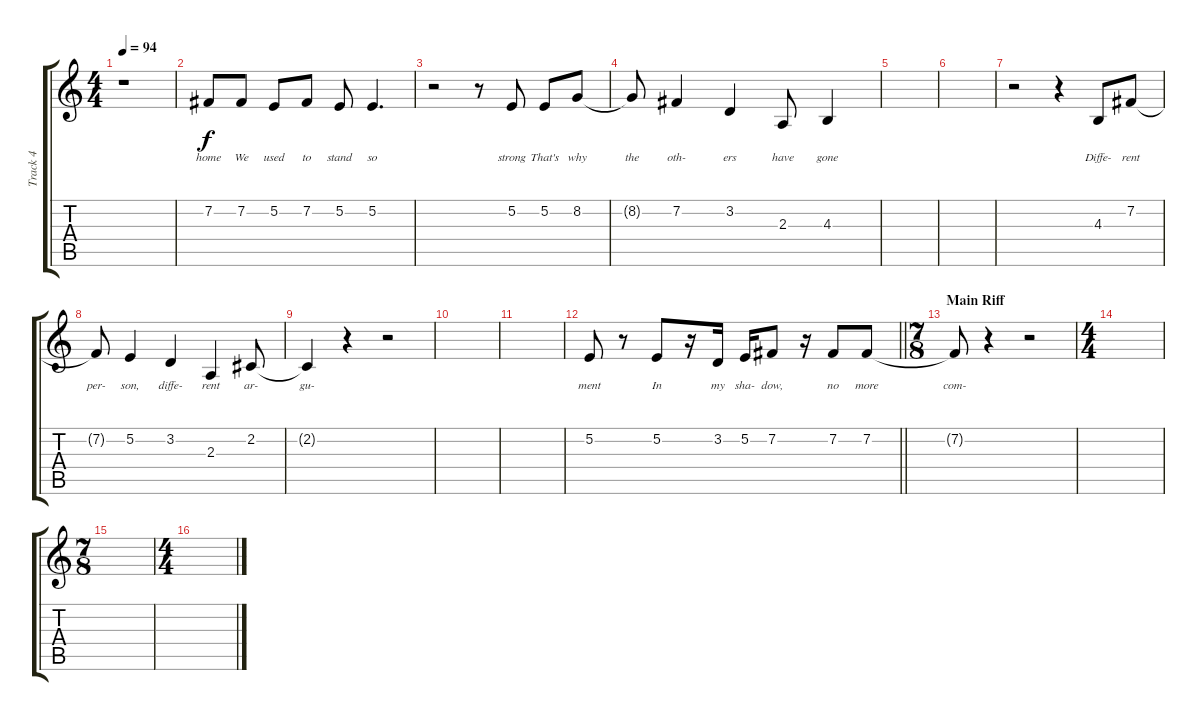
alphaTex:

\track ("Track 4" "Track 4") {instrument tenorsax}
\staff {score tabs}
\tuning (E4 B3 G3 D3 A2 E2) {hide}
\ts (4 4)
\tempo 94
\clef g2
\ks c
r.1{dy f} |
7.2.8{lyrics (0 "home") lyrics (1 "") lyrics (2 "") lyrics (3 "") lyrics (4 "")} 7.2.8{lyrics (0 "We") lyrics (1 "") lyrics (2 "") lyrics (3 "") lyrics (4 "")} 5.2.8{lyrics (0 "used") lyrics (1 "") lyrics (2 "") lyrics (3 "") lyrics (4 "")} 7.2.8{lyrics (0 "to") lyrics (1 "") lyrics (2 "") lyrics (3 "") lyrics (4 "")} 5.2.8{lyrics (0 "stand") lyrics (1 "") lyrics (2 "") lyrics (3 "") lyrics (4 "")} 5.2.4{d lyrics (0 "so") lyrics (1 "") lyrics (2 "") lyrics (3 "") lyrics (4 "")} |
r.2 r.8 5.2.8{lyrics (0 "strong") lyrics (1 "") lyrics (2 "") lyrics (3 "") lyrics (4 "")} 5.2.8{lyrics (0 "That's") lyrics (1 "") lyrics (2 "") lyrics (3 "") lyrics (4 "")} 8.2.8{lyrics (0 "why") lyrics (1 "") lyrics (2 "") lyrics (3 "") lyrics (4 "")} |
8.2{t}.8{lyrics (0 "the") lyrics (1 "") lyrics (2 "") lyrics (3 "") lyrics (4 "")} 7.2.4{lyrics (0 "oth-") lyrics (1 "") lyrics (2 "") lyrics (3 "") lyrics (4 "")} 3.2.4{lyrics (0 "ers") lyrics (1 "") lyrics (2 "") lyrics (3 "") lyrics (4 "")} 2.3.8{lyrics (0 "have") lyrics (1 "") lyrics (2 "") lyrics (3 "") lyrics (4 "")} 4.3.4{lyrics (0 "gone") lyrics (1 "") lyrics (2 "") lyrics (3 "") lyrics (4 "")} |
|
|
r.2 r.4 4.3.8{lyrics (0 "Diffe-") lyrics (1 "") lyrics (2 "") lyrics (3 "") lyrics (4 "")} 7.2.8{lyrics (0 "rent") lyrics (1 "") lyrics (2 "") lyrics (3 "") lyrics (4 "")} |
7.2{t}.8{lyrics (0 "per-") lyrics (1 "") lyrics (2 "") lyrics (3 "") lyrics (4 "")} 5.2.4{lyrics (0 "son,") lyrics (1 "") lyrics (2 "") lyrics (3 "") lyrics (4 "")} 3.2.4{lyrics (0 "diffe-") lyrics (1 "") lyrics (2 "") lyrics (3 "") lyrics (4 "")} 2.3.4{lyrics (0 "rent") lyrics (1 "") lyrics (2 "") lyrics (3 "") lyrics (4 "")} 2.2.8{lyrics (0 "ar-") lyrics (1 "") lyrics (2 "") lyrics (3 "") lyrics (4 "")} |
2.2{t}.4{lyrics (0 "gu-") lyrics (1 "") lyrics (2 "") lyrics (3 "") lyrics (4 "")} r.4 r.2 |
|
|
\barLineRight lightlight
5.2.8{lyrics (0 "ment") lyrics (1 "") lyrics (2 "") lyrics (3 "") lyrics (4 "")} r.8 5.2.8{lyrics (0 "In") lyrics (1 "") lyrics (2 "") lyrics (3 "") lyrics (4 "")} r.16 3.2.16{lyrics (0 "my") lyrics (1 "") lyrics (2 "") lyrics (3 "") lyrics (4 "")} 5.2.16{lyrics (0 "sha-") lyrics (1 "") lyrics (2 "") lyrics (3 "") lyrics (4 "")} 7.2.8{lyrics (0 "dow,") lyrics (1 "") lyrics (2 "") lyrics (3 "") lyrics (4 "")} r.16 7.2.8{lyrics (0 "no") lyrics (1 "") lyrics (2 "") lyrics (3 "") lyrics (4 "")} 7.2.8{lyrics (0 "more") lyrics (1 "") lyrics (2 "") lyrics (3 "") lyrics (4 "")} |
\ts (7 8)
\section ("" "Main Riff")
7.2{t}.8{lyrics (0 "com-") lyrics (1 "") lyrics (2 "") lyrics (3 "") lyrics (4 "")} r.4 r.2 |
\ts (4 4)
|
\ts (7 8)
|
\ts (4 4)
